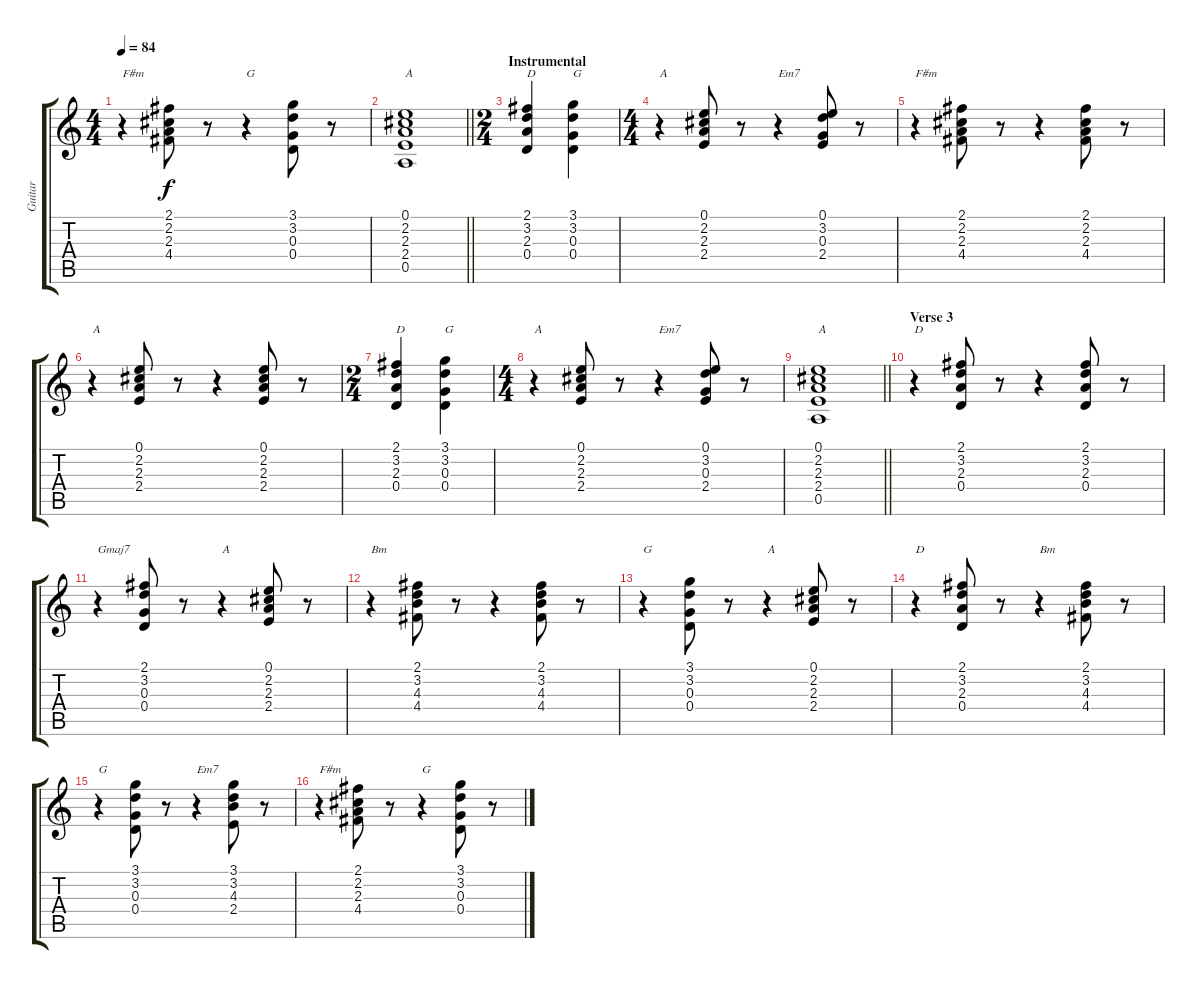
\track ("Guitar" "Guitar") {instrument overdrivenguitar}
\staff {score tabs}
\tuning (E4 B3 G3 D3 A2 E2) {hide}
\ts (4 4)
\tempo 84
\clef g2
\ks c
r.4{txt "F#m" dy f} (2.1 2.2 2.3 4.4).8 r.8 r.4{txt "G"} (3.1 3.2 0.3 0.4).8 r.8 |
\barLineRight lightlight
(0.1 2.2 2.3 2.4 0.5).1{txt "A"} |
\ts (2 4)
\section ("" "Instrumental")
(2.1 3.2 2.3 0.4).4{txt "D"} (3.1 3.2 0.3 0.4).4{txt "G"} |
\ts (4 4)
r.4{txt "A"} (0.1 2.2 2.3 2.4).8 r.8 r.4{txt "Em7"} (0.1 3.2 0.3 2.4).8 r.8 |
r.4{txt "F#m"} (2.1 2.2 2.3 4.4).8 r.8 r.4 (2.1 2.2 2.3 4.4).8 r.8 |
r.4{txt "A"} (0.1 2.2 2.3 2.4).8 r.8 r.4 (0.1 2.2 2.3 2.4).8 r.8 |
\ts (2 4)
(2.1 3.2 2.3 0.4).4{txt "D"} (3.1 3.2 0.3 0.4).4{txt "G"} |
\ts (4 4)
r.4{txt "A"} (0.1 2.2 2.3 2.4).8 r.8 r.4{txt "Em7"} (0.1 3.2 0.3 2.4).8 r.8 |
\barLineRight lightlight
(0.1 2.2 2.3 2.4 0.5).1{txt "A"} |
\section ("" "Verse 3")
r.4{txt "D"} (2.1 3.2 2.3 0.4).8 r.8 r.4 (2.1 3.2 2.3 0.4).8 r.8 |
r.4{txt "Gmaj7"} (2.1 3.2 0.3 0.4).8 r.8 r.4{txt "A"} (0.1 2.2 2.3 2.4).8 r.8 |
r.4{txt "Bm"} (2.1 3.2 4.3 4.4).8 r.8 r.4 (2.1 3.2 4.3 4.4).8 r.8 |
r.4{txt "G"} (3.1 3.2 0.3 0.4).8 r.8 r.4{txt "A"} (0.1 2.2 2.3 2.4).8 r.8 |
r.4{txt "D"} (2.1 3.2 2.3 0.4).8 r.8 r.4{txt "Bm"} (2.1 3.2 4.3 4.4).8 r.8 |
r.4{txt "G"} (3.1 3.2 0.3 0.4).8 r.8 r.4{txt "Em7"} (3.1 3.2 4.3 2.4).8 r.8 |
r.4{txt "F#m"} (2.1 2.2 2.3 4.4).8 r.8 r.4{txt "G"} (3.1 3.2 0.3 0.4).8 r.8
